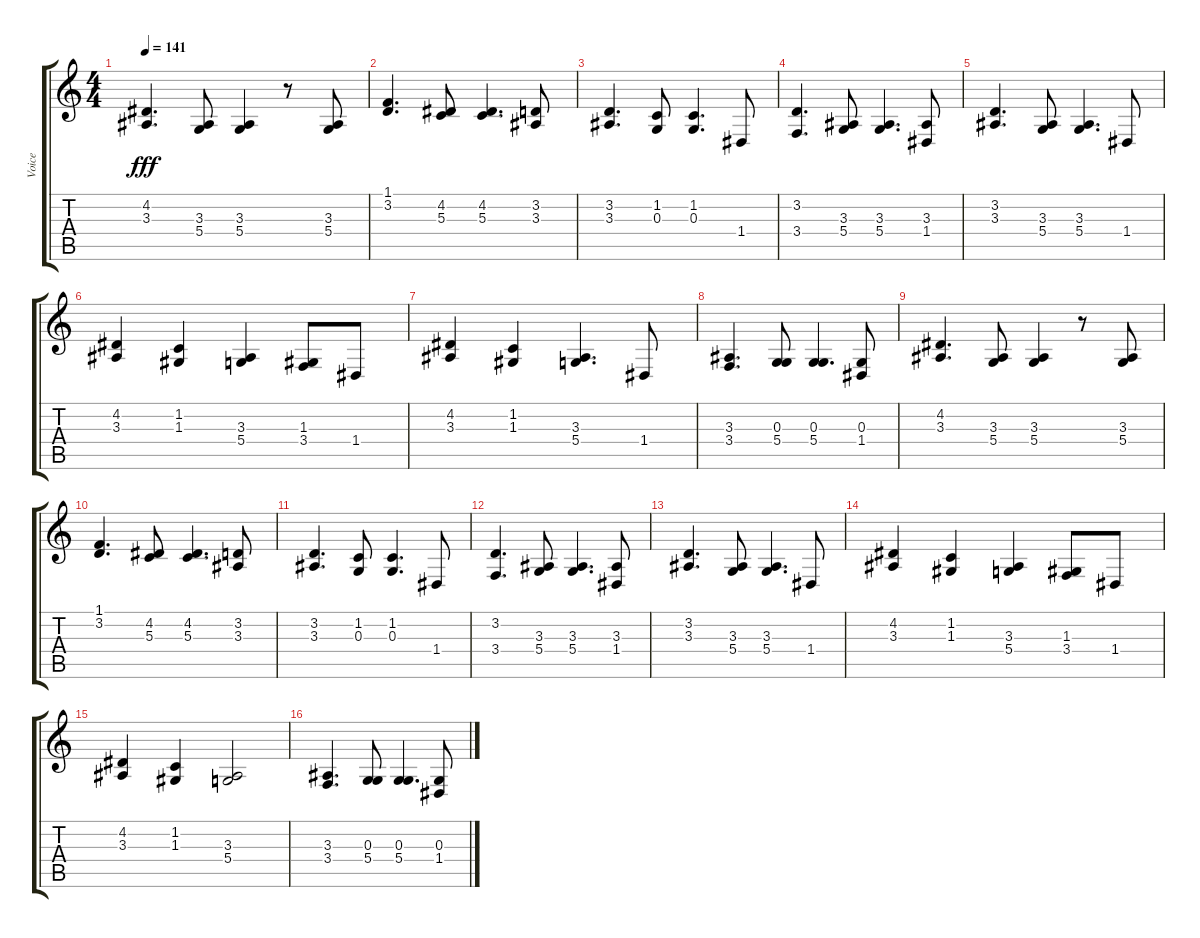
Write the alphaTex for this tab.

\track ("Voice" "Voice") {instrument oboe}
\staff {score tabs}
\tuning (E4 B3 G3 D3 A2 E2) {hide}
\ts (4 4)
\tempo 141
\clef g2
\ks c
(4.2 3.3).4{d dy fff} (3.3 5.4).8 (3.3 5.4).4 r.8 (3.3 5.4).8 |
(1.1 3.2).4{d} (4.2 5.3).8 (4.2 5.3).4{d} (3.2 3.3).8 |
(3.2 3.3).4{d} (1.2 0.3).8 (1.2 0.3).4{d} 1.4.8 |
(3.2 3.4).4{d} (3.3 5.4).8 (3.3 5.4).4{d} (3.3 1.4).8 |
(3.2 3.3).4{d} (3.3 5.4).8 (3.3 5.4).4{d} 1.4.8 |
(4.2 3.3).4 (1.2 1.3).4 (3.3 5.4).4 (1.3 3.4).8 1.4.8 |
(4.2 3.3).4 (1.2 1.3).4 (3.3 5.4).4{d} 1.4.8 |
(3.3 3.4).4{d} (0.3 5.4).8 (0.3 5.4).4{d} (0.3 1.4).8 |
(4.2 3.3).4{d} (3.3 5.4).8 (3.3 5.4).4 r.8 (3.3 5.4).8 |
(1.1 3.2).4{d} (4.2 5.3).8 (4.2 5.3).4{d} (3.2 3.3).8 |
(3.2 3.3).4{d} (1.2 0.3).8 (1.2 0.3).4{d} 1.4.8 |
(3.2 3.4).4{d} (3.3 5.4).8 (3.3 5.4).4{d} (3.3 1.4).8 |
(3.2 3.3).4{d} (3.3 5.4).8 (3.3 5.4).4{d} 1.4.8 |
(4.2 3.3).4 (1.2 1.3).4 (3.3 5.4).4 (1.3 3.4).8 1.4.8 |
(4.2 3.3).4 (1.2 1.3).4 (3.3 5.4).2 |
(3.3 3.4).4{d} (0.3 5.4).8 (0.3 5.4).4{d} (0.3 1.4).8
